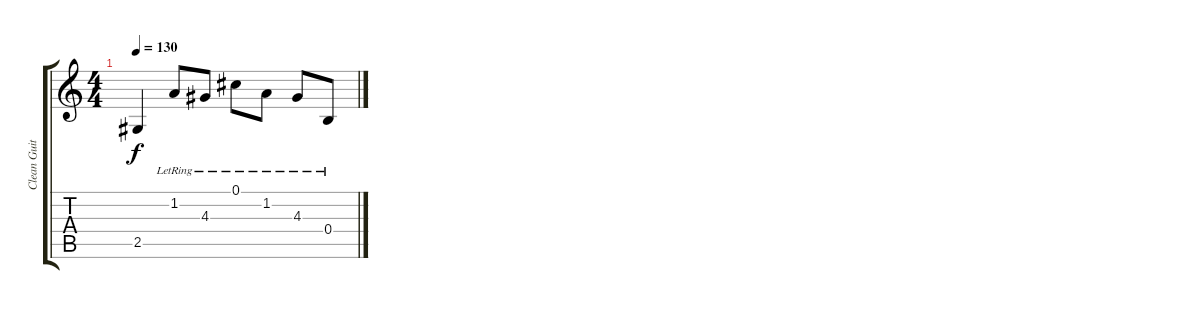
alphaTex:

\track ("Clean Guitar 1" "Clean Guit") {instrument acousticguitarsteel}
\staff {score tabs}
\tuning (Db4 Ab3 E3 B2 Gb2 Db2) {hide}
\ts (4 4)
\tempo 130
\clef g2
\ks c
2.5{t}.4{dy f} 1.2{lr}.8 4.3{lr}.8 0.1{lr}.8 1.2{lr}.8 4.3{lr}.8 0.4{lr}.8
